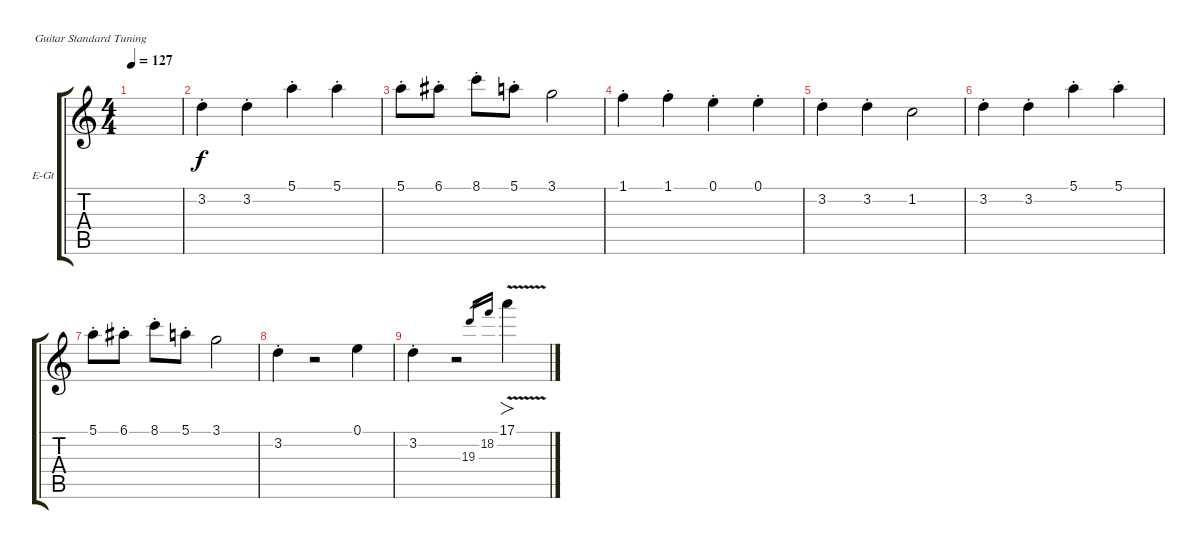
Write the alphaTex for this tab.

\defaultSystemsLayout 4
\bracketExtendMode groupsimilarinstruments
\firstSystemTrackNameOrientation horizontal
\otherSystemsTrackNameOrientation horizontal
\track ("Мотив" "E-Gt") {instrument electricguitarclean}
\staff {score tabs}
\tuning (E4 B3 G3 D3 A2 E2)
\ts (4 4)
\tempo 127
\clef g2
\scale
0.333333
\ks c
|
\scale
0.333333 3.2{st}.4 3.2{st}.4 5.1{st}.4 5.1{st}.4 |
\scale
0.333333 5.1{st}.8 6.1{st}.8 8.1{st}.8 5.1{st}.8 3.1.2 |
\scale
0.333333 1.1{st}.4 1.1{st}.4 0.1{st}.4 0.1{st}.4 |
\scale
0.333333 3.2{st}.4 3.2{st}.4 1.2.2 |
\scale
0.333333 3.2{st}.4 3.2{st}.4 5.1{st}.4 5.1{st}.4 |
\scale
0.333333 5.1{st}.8 6.1{st}.8 8.1{st}.8 5.1{st}.8 3.1.2 |
\scale
0.333333 3.2{st}.4 r.2 0.1.4 |
\scale
0.333333 3.2{st}.4 r.2 19.3.16{gr} 18.2.16{gr} 17.1{v}.4{fo} |
\scale
0.333333 |
\scale
0.333333 |
\scale
0.333333 |
\scale
0.333333 |
\scale
0.333333 |
\scale
0.333333 |
\scale
0.333333
